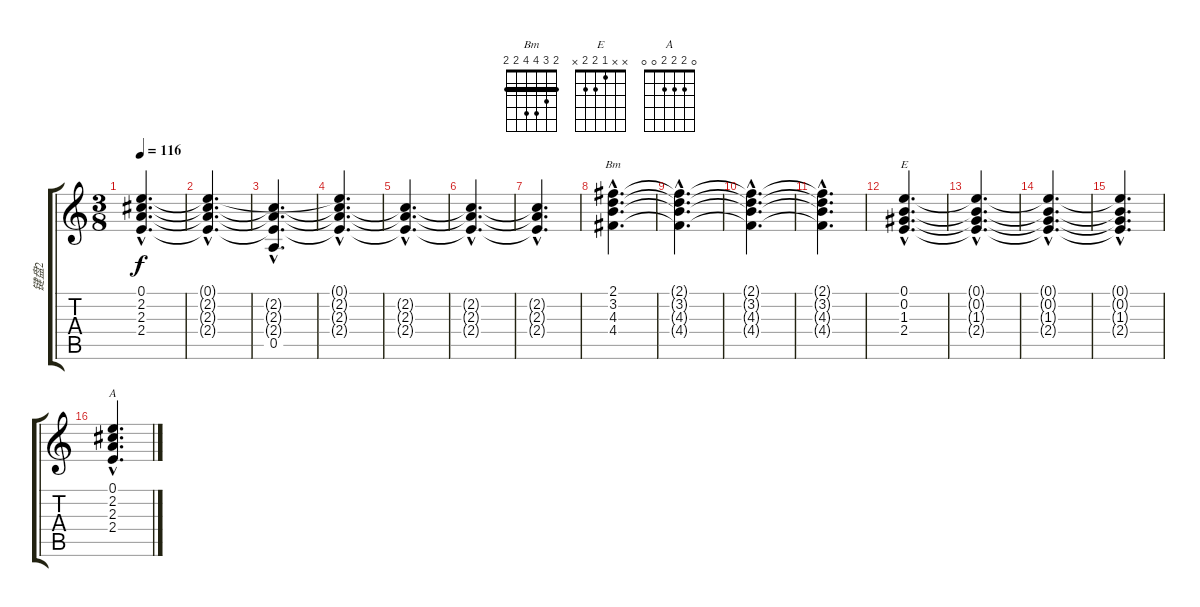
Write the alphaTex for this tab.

\track ("键盘2" "键盘2") {instrument acousticguitarnylon}
\staff {score tabs}
\tuning (E4 B3 G3 D3 A2 E2) {hide}
\chord ("Bm" 2 3 4 4 2 2) {barre 2}
\chord ("E" x x 1 2 2 x)
\chord ("A" 0 2 2 2 0 0)
\ts (3 8)
\tempo 116
\clef g2
\ks c
(0.1{hac t} 2.2{hac t} 2.3{hac t} 2.4{hac t}).4{d dy f} |
(0.1{hac t} 2.2{hac t} 2.3{hac t} 2.4{hac t}).4{d} |
(2.2{hac t} 2.3{hac t} 2.4{hac t} 0.5{hac}).4{d} |
(0.1{hac t} 2.2{hac t} 2.3{hac t} 2.4{hac t}).4{d} |
(2.2{hac t} 2.3{hac t} 2.4{hac t}).4{d} |
(2.2{hac t} 2.3{hac t} 2.4{hac t}).4{d} |
(2.2{hac t} 2.3{hac t} 2.4{hac t}).4{d} |
(2.1{hac} 3.2{hac} 4.3{hac} 4.4{hac}).4{d ch "Bm"} |
(2.1{hac t} 3.2{hac t} 4.3{hac t} 4.4{hac t}).4{d} |
(2.1{hac t} 3.2{hac t} 4.3{hac t} 4.4{hac t}).4{d} |
(2.1{hac t} 3.2{hac t} 4.3{hac t} 4.4{hac t}).4{d} |
(0.1{hac} 0.2{hac} 1.3{hac} 2.4{hac}).4{d ch "E"} |
(0.1{hac t} 0.2{hac t} 1.3{hac t} 2.4{hac t}).4{d} |
(0.1{hac t} 0.2{hac t} 1.3{hac t} 2.4{hac t}).4{d} |
(0.1{hac t} 0.2{hac t} 1.3{hac t} 2.4{hac t}).4{d} |
(0.1{hac} 2.2{hac} 2.3{hac} 2.4{hac}).4{d ch "A"}
